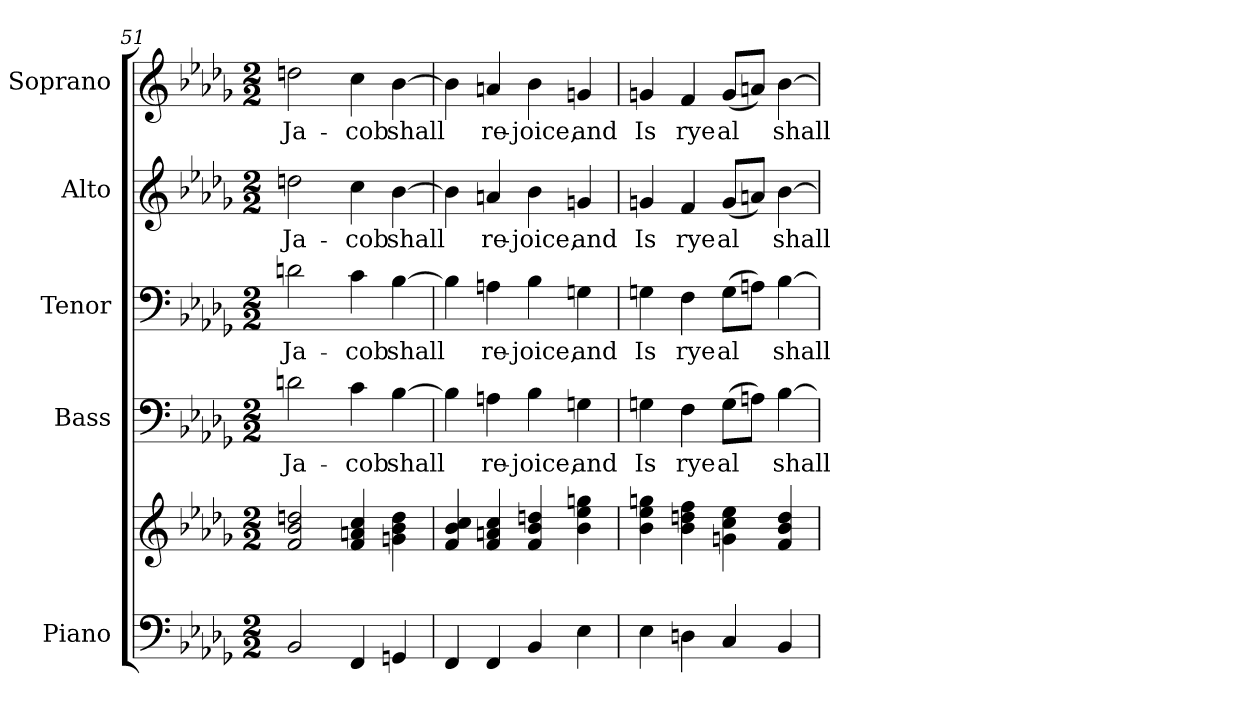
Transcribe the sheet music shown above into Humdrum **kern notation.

**kern	**kern	**kern	**text	**kern	**text	**kern	**text	**kern	**text
*part5	*part5	*part4	*part4	*part3	*part3	*part2	*part2	*part1	*part1
*staff6	*staff5	*staff4	*staff4	*staff3	*staff3	*staff2	*staff2	*staff1	*staff1
*I"Piano	*	*I"Bass	*	*I"Tenor	*	*I"Alto	*	*I"Soprano	*
*I'Pno.	*	*I'B.	*	*I'T.	*	*I'A.	*	*I'S.	*
*clefF4	*clefG2	*clefF4	*	*clefF4	*	*clefG2	*	*clefG2	*
*k[b-e-a-d-g-]	*k[b-e-a-d-g-]	*k[b-e-a-d-g-]	*	*k[b-e-a-d-g-]	*	*k[b-e-a-d-g-]	*	*k[b-e-a-d-g-]	*
*D-:	*D-:	*D-:	*	*D-:	*	*D-:	*	*D-:	*
*M2/2	*M2/2	*M2/2	*	*M2/2	*	*M2/2	*	*M2/2	*
=51	=51	=51	=51	=51	=51	=51	=51	=51	=51
!	!	!	!LO:LY:b:color=#000000	!	!	!	!	!	!
!	!	!	!	!	!LO:LY:b:color=#000000	!	!	!	!
!	!	!	!	!	!	!	!LO:LY:b:color=#000000	!	!
!	!	!	!	!	!	!	!	!	!LO:LY:b:color=#000000
2BB-i/	2fi/ 2b-i 2ddni	2dni\	Ja-	2dni\	Ja-	2ddni\	Ja-	2ddni\	Ja-
!	!	!	!LO:LY:b:color=#000000	!	!	!	!	!	!
!	!	!	!	!	!LO:LY:b:color=#000000	!	!	!	!
!	!	!	!	!	!	!	!LO:LY:b:color=#000000	!	!
!	!	!	!	!	!	!	!	!	!LO:LY:b:color=#000000
4FFi/	4fi/ 4ani 4cci	4ci\	-cob	4ci\	-cob	4cci\	-cob	4cci\	-cob
!	!	!	!LO:LY:b:color=#000000	!	!	!	!	!	!
!	!	!	!	!	!LO:LY:b:color=#000000	!	!	!	!
!	!	!	!	!	!	!	!LO:LY:b:color=#000000	!	!
!	!	!	!	!	!	!	!	!	!LO:LY:b:color=#000000
4GGni/	4gni\ 4b-i 4ddi	[>4B-i\	shall	[>4B-i\	shall	[>4b-i\	shall	[>4b-i\	shall
!!LO:PB:g=z
=52	=52	=52	=52	=52	=52	=52	=52	=52	=52
4FFi/	4fi/ 4b-i 4cci	4B-i\]	.	4B-i\]	.	4b-i\]	.	4b-i\]	.
!	!	!	!LO:LY:b:color=#000000	!	!	!	!	!	!
!	!	!	!	!	!LO:LY:b:color=#000000	!	!	!	!
!	!	!	!	!	!	!	!LO:LY:b:color=#000000	!	!
!	!	!	!	!	!	!	!	!	!LO:LY:b:color=#000000
4FFi/	4fi/ 4ani 4cci	4Ani\	re-	4Ani\	re-	4ani/	re-	4ani/	re-
!	!	!	!LO:LY:b:color=#000000	!	!	!	!	!	!
!	!	!	!	!	!LO:LY:b:color=#000000	!	!	!	!
!	!	!	!	!	!	!	!LO:LY:b:color=#000000	!	!
!	!	!	!	!	!	!	!	!	!LO:LY:b:color=#000000
4BB-i/	4fi/ 4b-i 4ddni	4B-i\	-joice,	4B-i\	-joice,	4b-i\	-joice,	4b-i\	-joice,
!	!	!	!LO:LY:b:color=#000000	!	!	!	!	!	!
!	!	!	!	!	!LO:LY:b:color=#000000	!	!	!	!
!	!	!	!	!	!	!	!LO:LY:b:color=#000000	!	!
!	!	!	!	!	!	!	!	!	!LO:LY:b:color=#000000
4E-i\	4b-i\ 4ee-i 4ggni	4Gni\	and	4Gni\	and	4gni/	and	4gni/	and
=53	=53	=53	=53	=53	=53	=53	=53	=53	=53
!	!	!	!LO:LY:b:color=#000000	!	!	!	!	!	!
!	!	!	!	!	!LO:LY:b:color=#000000	!	!	!	!
!	!	!	!	!	!	!	!LO:LY:b:color=#000000	!	!
!	!	!	!	!	!	!	!	!	!LO:LY:b:color=#000000
4E-i\	4b-i\ 4ee-i 4ggni	4Gni\	Is	4Gni\	Is	4gni/	Is	4gni/	Is
!	!	!	!LO:LY:b:color=#000000	!	!	!	!	!	!
!	!	!	!	!	!LO:LY:b:color=#000000	!	!	!	!
!	!	!	!	!	!	!	!LO:LY:b:color=#000000	!	!
!	!	!	!	!	!	!	!	!	!LO:LY:b:color=#000000
4Dni\	4b-i\ 4ddni 4ffi	4Fi\	rye	4Fi\	rye	4fi/	rye	4fi/	rye
!	!	!	!LO:LY:b:color=#000000	!	!	!	!	!	!
!	!	!	!	!	!LO:LY:b:color=#000000	!	!	!	!
!	!	!	!	!	!	!	!LO:LY:b:color=#000000	!	!
!	!	!	!	!	!	!	!	!	!LO:LY:b:color=#000000
4Ci/	4gni\ 4cci 4ee-i	(8Gi\L	al	(8Gi\L	al	(8gi/L	al	(8gi/L	al
.	.	8Ani\J)	.	8Ani\J)	.	8ani/J)	.	8ani/J)	.
!	!	!	!LO:LY:b:color=#000000	!	!	!	!	!	!
!	!	!	!	!	!LO:LY:b:color=#000000	!	!	!	!
!	!	!	!	!	!	!	!LO:LY:b:color=#000000	!	!
!	!	!	!	!	!	!	!	!	!LO:LY:b:color=#000000
4BB-i/	4fi/ 4b-i 4ddi	[>4B-i\	shall	[>4B-i\	shall	[>4b-i\	shall	[>4b-i\	shall
=	=	=	=	=	=	=	=	=	=
*-	*-	*-	*-	*-	*-	*-	*-	*-	*-
